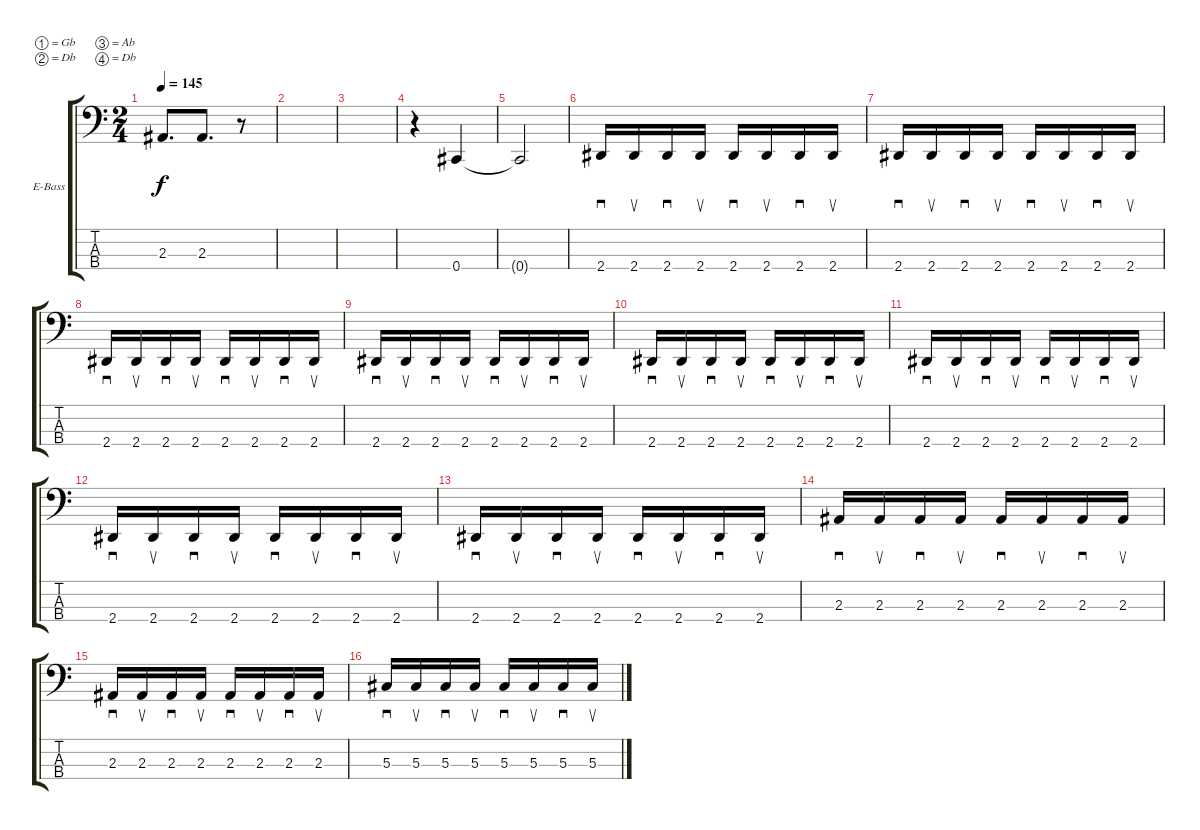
\bracketExtendMode groupsimilarinstruments
\firstSystemTrackNameOrientation horizontal
\otherSystemsTrackNameOrientation horizontal
\track ("Electric Bass" "E-Bass") {instrument electricbassfinger}
\staff {score tabs}
\tuning (Gb2 Db2 Ab1 Db1)
\ts (2 4)
\tempo 145
\clef f4
\scale
0.333333
\ks c
2.3.8{d dy f} 2.3.8{d} r.8 |
\scale
0.333333 |
\scale
0.333333 |
\scale
0.333333 r.4 0.4.4 |
\scale
0.333333 0.4{t}.2 |
\scale
0.333333 2.4.16{sd} 2.4.16{su} 2.4.16{sd} 2.4.16{su} 2.4.16{sd} 2.4.16{su} 2.4.16{sd} 2.4.16{su} |
\scale
0.333333 2.4.16{sd} 2.4.16{su} 2.4.16{sd} 2.4.16{su} 2.4.16{sd} 2.4.16{su} 2.4.16{sd} 2.4.16{su} |
\scale
0.333333 2.4.16{sd} 2.4.16{su} 2.4.16{sd} 2.4.16{su} 2.4.16{sd} 2.4.16{su} 2.4.16{sd} 2.4.16{su} |
\scale
0.333333 2.4.16{sd} 2.4.16{su} 2.4.16{sd} 2.4.16{su} 2.4.16{sd} 2.4.16{su} 2.4.16{sd} 2.4.16{su} |
\scale
0.333333 2.4.16{sd} 2.4.16{su} 2.4.16{sd} 2.4.16{su} 2.4.16{sd} 2.4.16{su} 2.4.16{sd} 2.4.16{su} |
\scale
0.333333 2.4.16{sd} 2.4.16{su} 2.4.16{sd} 2.4.16{su} 2.4.16{sd} 2.4.16{su} 2.4.16{sd} 2.4.16{su} |
\scale
0.333333 2.4.16{sd} 2.4.16{su} 2.4.16{sd} 2.4.16{su} 2.4.16{sd} 2.4.16{su} 2.4.16{sd} 2.4.16{su} |
\scale
0.333333 2.4.16{sd} 2.4.16{su} 2.4.16{sd} 2.4.16{su} 2.4.16{sd} 2.4.16{su} 2.4.16{sd} 2.4.16{su} |
\scale
0.333333 2.3.16{sd} 2.3.16{su} 2.3.16{sd} 2.3.16{su} 2.3.16{sd} 2.3.16{su} 2.3.16{sd} 2.3.16{su} |
\scale
0.333333 2.3.16{sd} 2.3.16{su} 2.3.16{sd} 2.3.16{su} 2.3.16{sd} 2.3.16{su} 2.3.16{sd} 2.3.16{su} |
\scale
0.333333 5.3.16{sd} 5.3.16{su} 5.3.16{sd} 5.3.16{su} 5.3.16{sd} 5.3.16{su} 5.3.16{sd} 5.3.16{su}
